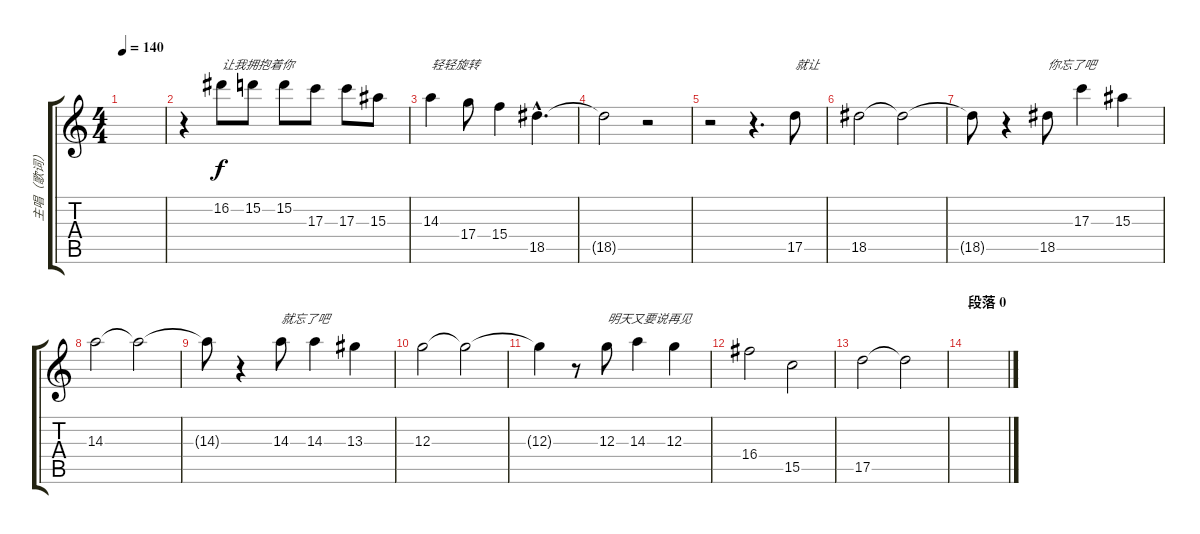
\track ("主唱（歌词）" "主唱（歌词）") {instrument acousticguitarnylon}
\staff {score tabs}
\tuning (E4 B3 G3 D3 A2 E2) {hide}
\ts (4 4)
\tempo 140
\clef g2
\ks c
|
r.4 16.2.8{txt "让我拥抱着你"} 15.2.8 15.2.8 17.3.8 17.3.8 15.3.8 |
14.3.4{txt "轻轻旋转 "} 17.4.8 15.4.4 18.5{hac}.4{d} |
18.5{t}.2 r.2 |
r.2 r.4{d} 17.5.8{txt "就让 "} |
18.5.2 18.5{t}.2 |
18.5{t}.8 r.4 18.5.8{txt "你忘了吧"} 17.3.4 15.3.4 |
14.3.2 14.3{t}.2 |
14.3{t}.8 r.4 14.3.8{txt "就忘了吧"} 14.3.4 13.3.4 |
12.3.2 12.3{t}.2 |
12.3{t}.4 r.8 12.3.8{txt "明天又要说再见 "} 14.3.4 12.3.4 |
16.4.2 15.5.2 |
17.5.2 17.5{t}.2 |
\section ("" "段落 0")
